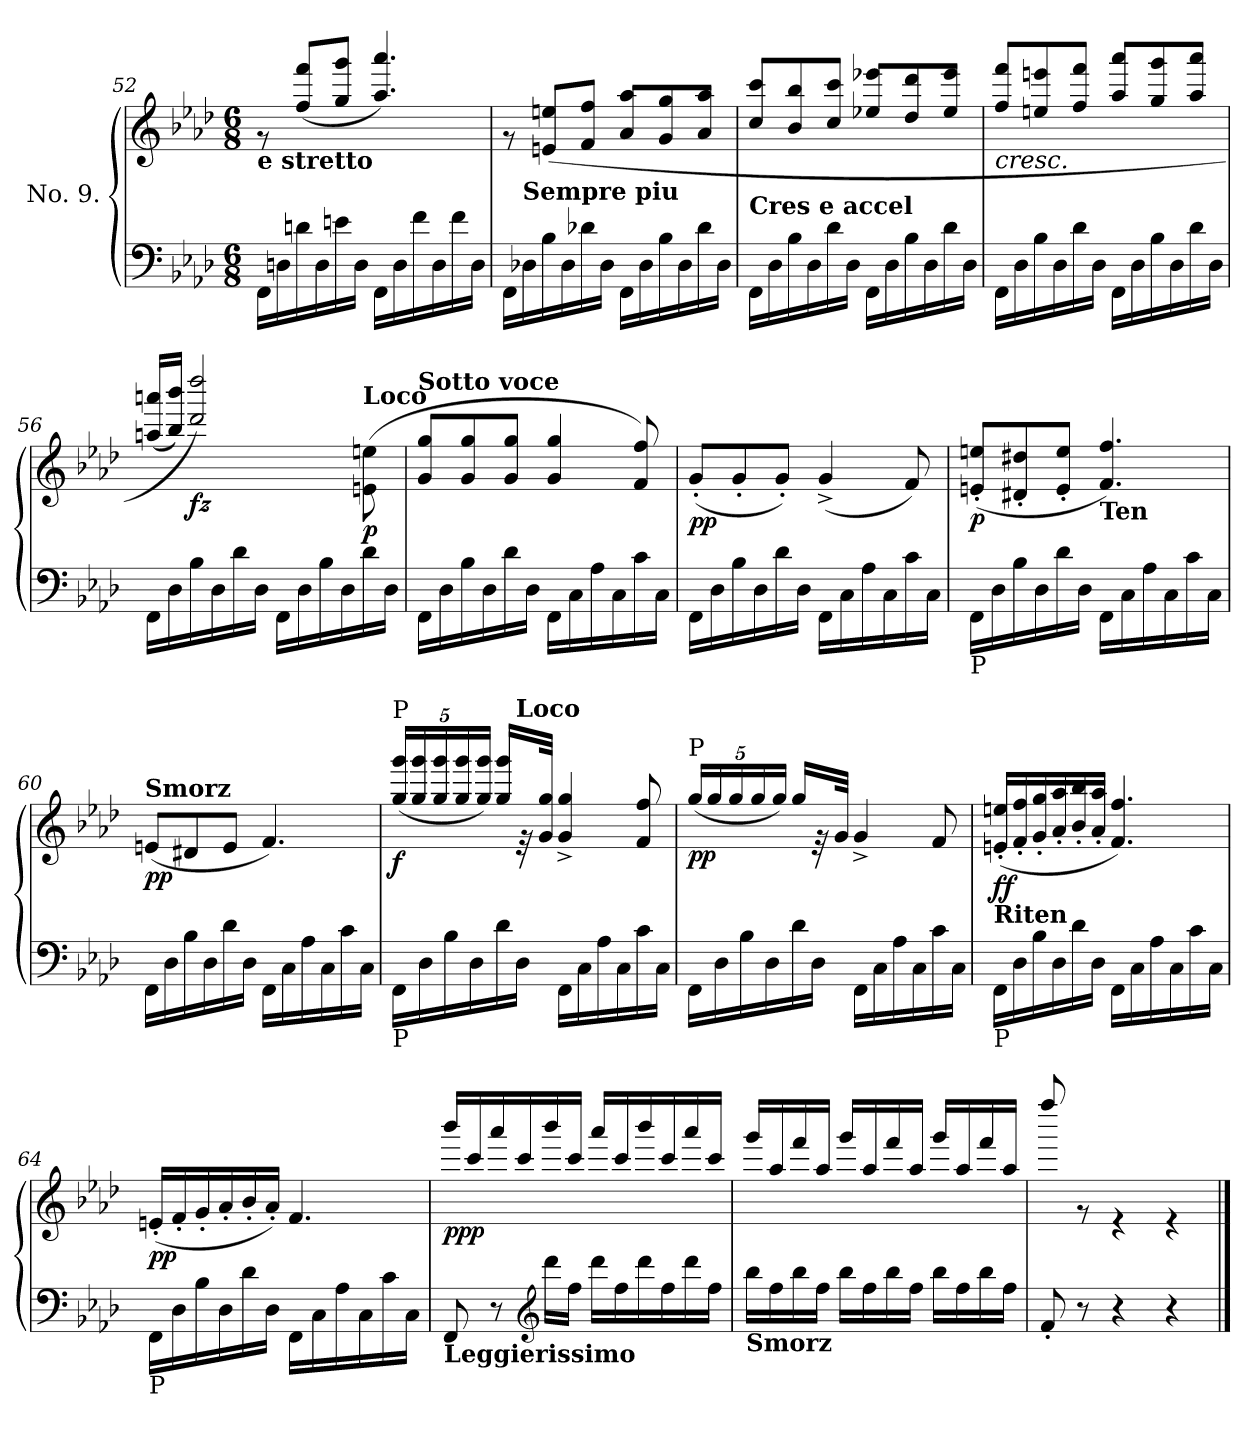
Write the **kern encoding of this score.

**kern	**kern	**dynam
*part1	*part1	*part1
*staff2	*staff1	*staff1/2
*I"No. 9.	*	*
*clefF4	*clefG2	*
*k[b-e-a-d-]	*k[b-e-a-d-]	*
*f:	*f:	*
*M6/8	*M6/8	*
=52	=52	=52
*	*^	*
!	!LO:TX:b:B:t=e stretto	!	!
16FF\LL	2.ryy	8r	.
16Dn\	.	.	.
16dn\	.	(>8ff/ 8fff/L	.
16D\	.	.	.
16en\	.	8gg/ 8ggg/J	.
16D\JJ	.	.	.
16FF\LL	.	4.aa-/ 4.aaa-/)	.
16D\	.	.	.
16f\	.	.	.
16D\	.	.	.
16f\	.	.	.
16D\JJ	.	.	.
=53	=53	=53	=53
16FF\LL	2.ryy	8r	.
!LO:TX:a:B:t=Sempre piu	!	!	!
16D-X\	.	.	.
16B-\	.	(>8en/ 8een/L	.
16D-\	.	.	.
16d-X\	.	8f/ 8ff/J	.
16D-\JJ	.	.	.
16FF\LL	.	8a-/ 8aa-/L	.
16D-\	.	.	.
16B-\	.	8g/ 8gg/	.
16D-\	.	.	.
16d-\	.	8a-/ 8aa-/J	.
16D-\JJ	.	.	.
!!LO:LB:g=z	!!
=54	=54	=54	=54
!LO:TX:a:B:t=Cres e accel	!	!	!
16FF\LL	2.ryy	8cc/ 8ccc/L	.
16D-\	.	.	.
16B-\	.	8b-/ 8bb-/	.
16D-\	.	.	.
16d-\	.	8cc/ 8ccc/J	.
16D-\JJ	.	.	.
16FF\LL	.	8ee-X/ 8eee-X/L	.
16D-\	.	.	.
16B-\	.	8dd-/ 8ddd-/	.
16D-\	.	.	.
16d-\	.	8ee-/ 8eee-/J	.
16D-\JJ	.	.	.
=55	=55	=55	=55
!	!	!	!LO:HP:b
16FF\LL	2.ryy	8ff/ 8fff/L	<
16D-\	.	.	.
16B-\	.	8een/ 8eeen/	.
16D-\	.	.	.
16d-\	.	8ff/ 8fff/J	.
16D-\JJ	.	.	.
16FF\LL	.	8aa-/ 8aaa-/L	.
16D-\	.	.	.
16B-\	.	8gg/ 8ggg/	.
16D-\	.	.	.
16d-\	.	8aa-/ 8aaa-/J	.
16D-\JJ	.	.	.
=56	=56	=56	=56
16FF\LL	2.ryy	(>16aan/ 16aaan/LL	.
16D-\	.	16bb-/ 16bbb-/JJ)	.
!	!	!	!LO:DY:b
16B-\	.	2ddd-/ 2dddd-/)	fz
16D-\	.	.	.
16d-\	.	.	.
16D-\JJ	.	.	.
16FF\LL	.	.	.
16D-\	.	.	.
16B-\	.	.	.
16D-\	.	.	.
!	!	!LO:TX:a:B:t=Loco	!
!	!	!	!LO:DY:b
16d-\	.	(>8en\ 8een\	p
16D-\JJ	.	.	.
!!LO:LB:g=z	!!
=57	=57	=57	=57
!	!LO:TX:a:B:t=Sotto voce	!	!
16FF\LL	2.ryy	8g/ 8gg/L	.
16D-\	.	.	.
16B-\	.	8g/ 8gg/	.
16D-\	.	.	.
16d-\	.	8g/ 8gg/J	.
16D-\JJ	.	.	.
16FF\LL	.	4g/ 4gg/	.
16C\	.	.	.
16A-\	.	.	.
16C\	.	.	.
16c\	.	8f/ 8ff/)	.
16C\JJ	.	.	.
=58	=58	=58	=58
!	!	!	!LO:DY:b
16FF\LL	2.ryy	(>8g'/L	pp
16D-\	.	.	.
16B-\	.	8g'/	.
16D-\	.	.	.
16d-\	.	8g'/J)	.
16D-\JJ	.	.	.
16FF\LL	.	(<4g^/	.
16C\	.	.	.
16A-\	.	.	.
16C\	.	.	.
16c\	.	8f/)	.
16C\JJ	.	.	.
=59	=59	=59	=59
!LO:TX:b:t=P	!	!	!
!	!	!	!LO:DY:b
16FF\LL	2.ryy	(>8en/' 8een/'L	p
16D-\	.	.	.
16B-\	.	8d#X/' 8dd#X/'	.
16D-\	.	.	.
16d-\	.	8e/' 8ee/'J	[
16D-\JJ	.	.	.
!	!	!LO:TX:b:B:t=Ten	!
16FF\LL	.	4.f/ 4.ff/)	.
16C\	.	.	.
16A-\	.	.	.
16C\	.	.	.
16c\	.	.	.
16C\JJ	.	.	.
=60	=60	=60	=60
!	!LO:TX:a:B:t=Smorz	!	!
!	!	!	!LO:DY:b
16FF\LL	2.ryy	(<8en/L	pp
16D-\	.	.	.
16B-\	.	8d#X/	.
16D-\	.	.	.
16d-\	.	8e/J	.
16D-\JJ	.	.	.
16FF\LL	.	4.f/)	.
16C\	.	.	.
16A-\	.	.	.
16C\	.	.	.
16c\	.	.	.
16C\JJ	.	.	.
!!LO:LB:g=z	!!
=61	=61	=61	=61
*	*	*Xbrackettup	*
!	!LO:TX:a:t=P	!	!
!LO:TX:b:t=P	!	!	!
!	!	!	!LO:DY:b
16FF\LL	2.ryy	(>20gg/ 20ggg/LL	f
.	.	20gg/ 20ggg/	.
16D-\	.	.	.
.	.	20gg/ 20ggg/	.
16B-\	.	.	.
.	.	20gg/ 20ggg/	.
16D-\	.	.	.
.	.	20gg/ 20ggg/JJ)	.
16d-\	.	16gg/ 16ggg/LL	.
!	!	!LO:TX:a:B:t=Loco	!
16D-\JJ	.	32r	.
.	.	32g/ 32gg/JJk	.
16FF\LL	.	4g/^ 4gg/^	.
16C\	.	.	.
16A-\	.	.	.
16C\	.	.	.
16c\	.	8f/ 8ff/	.
16C\JJ	.	.	.
=62	=62	=62	=62
!	!LO:TX:a:t=P	!	!
!	!	!	!LO:DY:b
16FF\LL	2.ryy	(>20gg/LL	pp
.	.	20gg/	.
16D-\	.	.	.
.	.	20gg/	.
16B-\	.	.	.
.	.	20gg/	.
16D-\	.	.	.
.	.	20gg/JJ)	.
16d-\	.	16gg/LL	.
16D-\JJ	.	32r	.
.	.	32g/JJk	.
16FF\LL	.	4g^/	.
16C\	.	.	.
16A-\	.	.	.
16C\	.	.	.
16c\	.	8f/	.
16C\JJ	.	.	.
=63	=63	=63	=63
!	!LO:TX:b:B:t=Riten	!	!
!LO:TX:b:t=P	!	!	!
!	!	!	!LO:DY:b
16FF\LL	2.ryy	(>16en/' 16een/'LL	ff
16D-\	.	16f/' 16ff/'	.
16B-\	.	16g/' 16gg/'	.
16D-\	.	16a-/' 16aa-/'	.
16d-\	.	16b-/' 16bb-/'	.
16D-\JJ	.	16a-/' 16aa-/'JJ	.
16FF\LL	.	4.f/ 4.ff/)	.
16C\	.	.	.
16A-\	.	.	.
16C\	.	.	.
16c\	.	.	.
16C\JJ	.	.	.
!!LO:PB:g=z	!!
=64	=64	=64	=64
!LO:TX:b:t=P	!	!	!
!	!	!	!LO:DY:b
16FF\LL	2.ryy	(<16en'/LL	pp
16D-\	.	16f'/	.
16B-\	.	16g'/	.
16D-\	.	16a-'/	.
16d-\	.	16b-'/	.
16D-\JJ	.	16a-'/JJ)	.
16FF\LL	.	4.f/	.
16C\	.	.	.
16A-\	.	.	.
16C\	.	.	.
16c\	.	.	.
16C\JJ	.	.	.
=65	=65	=65	=65
!LO:TX:b:B:t=Leggierissimo	!	!	!
!	!	!	!LO:DY:b
8FF/	2.ryy	16bbb-/LL	ppp
.	.	16ccc/	.
8r	.	16aaa-/	.
.	.	16ccc/	.
*clefG2	*	*	*
16ddd-\LL	.	16bbb-/	.
16ff\JJ	.	16ccc/JJ	.
16ddd-\LL	.	16aaa-/LL	.
16ff\	.	16ccc/	.
16ddd-\	.	16bbb-/	.
16ff\	.	16ccc/	.
16ddd-\	.	16aaa-/	.
16ff\JJ	.	16ccc/JJ	.
=66	=66	=66	=66
!LO:TX:b:B:t=Smorz	!	!	!
16bb-\LL	2.ryy	16ggg/LL	.
16ff\	.	16aa-/	.
16bb-\	.	16fff/	.
16ff\JJ	.	16aa-/JJ	.
16bb-\LL	.	16ggg/LL	.
16ff\	.	16aa-/	.
16bb-\	.	16fff/	.
16ff\JJ	.	16aa-/JJ	.
16bb-\LL	.	16ggg/LL	.
16ff\	.	16aa-/	.
16bb-\	.	16fff/	.
16ff\JJ	.	16aa-/JJ	.
!!LO:LB:g=z	!!
=67	=67	=67	=67
8f'/	2.ryy	8ffff/	.
8r	.	8r	.
4r	.	4r	.
4r	.	4r	.
*	*v	*v	*
==	==	==
*-	*-	*-
